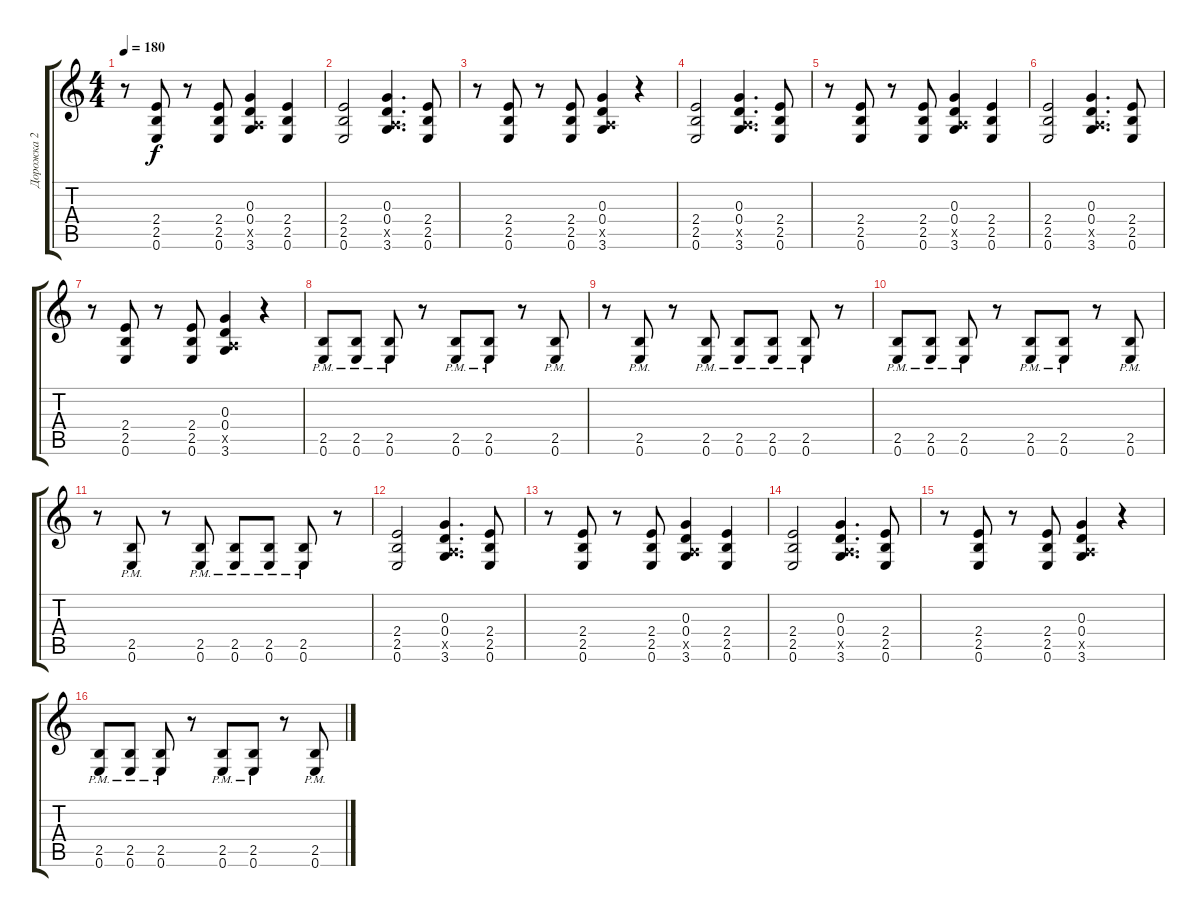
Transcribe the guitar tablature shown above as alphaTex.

\track ("Дорожка 2" "Дорожка 2") {instrument distortionguitar}
\staff {score tabs}
\tuning (E4 B3 G3 D3 A2 E2) {hide}
\ts (4 4)
\tempo 180
\clef g2
\ks c
r.8{dy f} (2.4 2.5 0.6).8 r.8 (2.4 2.5 0.6).8 (0.3 0.4 0.5{x} 3.6).4 (2.4 2.5 0.6).4 |
(2.4 2.5 0.6).2 (0.3 0.4 0.5{x} 3.6).4{d} (2.4 2.5 0.6).8 |
r.8 (2.4 2.5 0.6).8 r.8 (2.4 2.5 0.6).8 (0.3 0.4 0.5{x} 3.6).4 r.4 |
(2.4 2.5 0.6).2 (0.3 0.4 0.5{x} 3.6).4{d} (2.4 2.5 0.6).8 |
r.8 (2.4 2.5 0.6).8 r.8 (2.4 2.5 0.6).8 (0.3 0.4 0.5{x} 3.6).4 (2.4 2.5 0.6).4 |
(2.4 2.5 0.6).2 (0.3 0.4 0.5{x} 3.6).4{d} (2.4 2.5 0.6).8 |
r.8 (2.4 2.5 0.6).8 r.8 (2.4 2.5 0.6).8 (0.3 0.4 0.5{x} 3.6).4 r.4 |
(2.5{pm} 0.6{pm}).8 (2.5{pm} 0.6{pm}).8 (2.5{pm} 0.6{pm}).8 r.8 (2.5{pm} 0.6{pm}).8 (2.5{pm} 0.6{pm}).8 r.8 (2.5{pm} 0.6{pm}).8 |
r.8 (2.5{pm} 0.6{pm}).8 r.8 (2.5{pm} 0.6{pm}).8 (2.5{pm} 0.6{pm}).8 (2.5{pm} 0.6{pm}).8 (2.5{pm} 0.6{pm}).8 r.8 |
(2.5{pm} 0.6{pm}).8 (2.5{pm} 0.6{pm}).8 (2.5{pm} 0.6{pm}).8 r.8 (2.5{pm} 0.6{pm}).8 (2.5{pm} 0.6{pm}).8 r.8 (2.5{pm} 0.6{pm}).8 |
r.8 (2.5{pm} 0.6{pm}).8 r.8 (2.5{pm} 0.6{pm}).8 (2.5{pm} 0.6{pm}).8 (2.5{pm} 0.6{pm}).8 (2.5{pm} 0.6{pm}).8 r.8 |
(2.4 2.5 0.6).2 (0.3 0.4 0.5{x} 3.6).4{d} (2.4 2.5 0.6).8 |
r.8 (2.4 2.5 0.6).8 r.8 (2.4 2.5 0.6).8 (0.3 0.4 0.5{x} 3.6).4 (2.4 2.5 0.6).4 |
(2.4 2.5 0.6).2 (0.3 0.4 0.5{x} 3.6).4{d} (2.4 2.5 0.6).8 |
r.8 (2.4 2.5 0.6).8 r.8 (2.4 2.5 0.6).8 (0.3 0.4 0.5{x} 3.6).4 r.4 |
(2.5{pm} 0.6{pm}).8 (2.5{pm} 0.6{pm}).8 (2.5{pm} 0.6{pm}).8 r.8 (2.5{pm} 0.6{pm}).8 (2.5{pm} 0.6{pm}).8 r.8 (2.5{pm} 0.6{pm}).8
